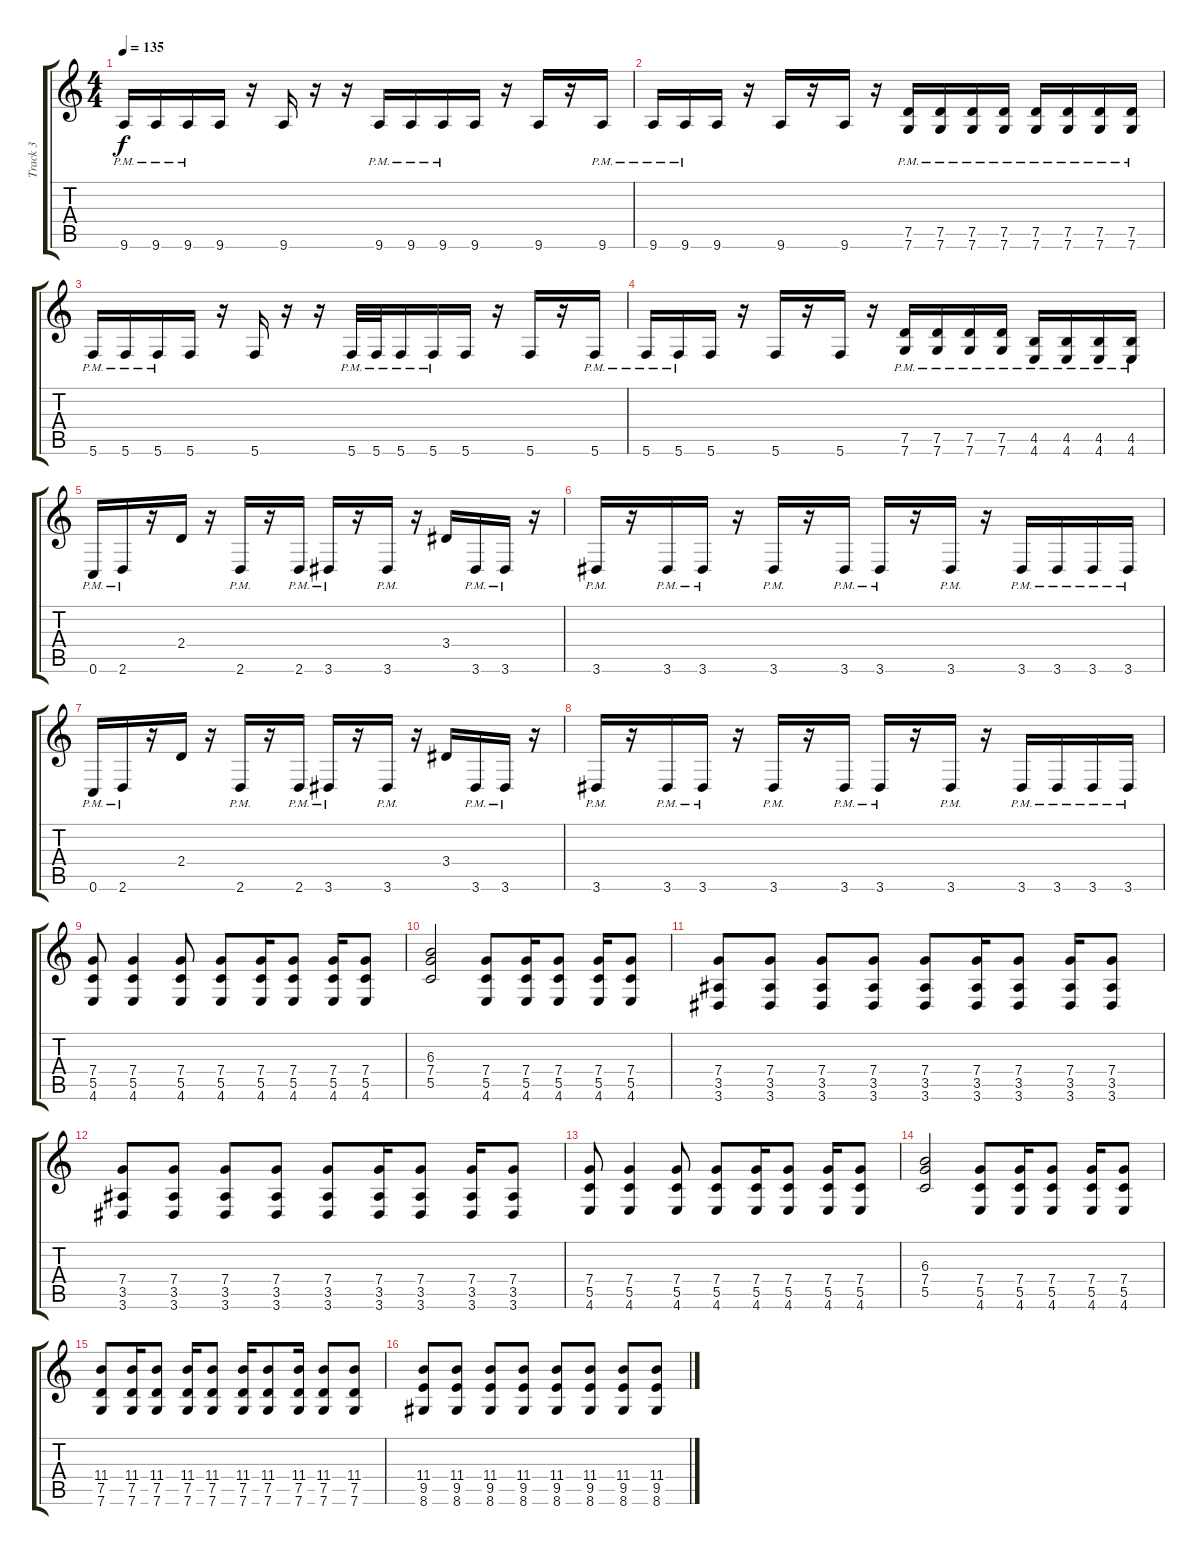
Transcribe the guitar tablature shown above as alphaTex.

\track ("Track 3" "Track 3") {instrument distortionguitar}
\staff {score tabs}
\tuning (D4 A3 F3 C3 G2 C2) {hide}
\ts (4 4)
\tempo 135
\clef g2
\ks c
9.6{pm}.16{dy f} 9.6{pm}.16 9.6{pm}.16 9.6.16 r.16 9.6.16 r.16 r.16 9.6{pm}.16 9.6{pm}.16 9.6{pm}.16 9.6.16 r.16 9.6.16 r.16 9.6{pm}.16 |
9.6{pm}.16 9.6{pm}.16 9.6.16 r.16 9.6.16 r.16 9.6.16 r.16 (7.5{pm} 7.6{pm}).16 (7.5{pm} 7.6{pm}).16 (7.5{pm} 7.6{pm}).16 (7.5{pm} 7.6{pm}).16 (7.5{pm} 7.6{pm}).16 (7.5{pm} 7.6{pm}).16 (7.5{pm} 7.6{pm}).16 (7.5{pm} 7.6{pm}).16 |
5.6{pm}.16 5.6{pm}.16 5.6{pm}.16 5.6.16 r.16 5.6.16 r.16 r.16 5.6{pm}.32 5.6{pm}.32 5.6{pm}.16 5.6{pm}.16 5.6.16 r.16 5.6.16 r.16 5.6{pm}.16 |
5.6{pm}.16 5.6{pm}.16 5.6.16 r.16 5.6.16 r.16 5.6.16 r.16 (7.5{pm} 7.6{pm}).16 (7.5{pm} 7.6{pm}).16 (7.5{pm} 7.6{pm}).16 (7.5{pm} 7.6{pm}).16 (4.5{pm} 4.6{pm}).16 (4.5{pm} 4.6{pm}).16 (4.5{pm} 4.6{pm}).16 (4.5{pm} 4.6{pm}).16 |
0.6{pm}.16 2.6{pm}.16 r.16 2.4.16 r.16 2.6{pm}.16 r.16 2.6{pm}.16 3.6{pm}.16 r.16 3.6{pm}.16 r.16 3.4.16 3.6{pm}.16 3.6{pm}.16 r.16 |
3.6{pm}.16 r.16 3.6{pm}.16 3.6{pm}.16 r.16 3.6{pm}.16 r.16 3.6{pm}.16 3.6{pm}.16 r.16 3.6{pm}.16 r.16 3.6{pm}.16 3.6{pm}.16 3.6{pm}.16 3.6{pm}.16 |
0.6{pm}.16 2.6{pm}.16 r.16 2.4.16 r.16 2.6{pm}.16 r.16 2.6{pm}.16 3.6{pm}.16 r.16 3.6{pm}.16 r.16 3.4.16 3.6{pm}.16 3.6{pm}.16 r.16 |
3.6{pm}.16 r.16 3.6{pm}.16 3.6{pm}.16 r.16 3.6{pm}.16 r.16 3.6{pm}.16 3.6{pm}.16 r.16 3.6{pm}.16 r.16 3.6{pm}.16 3.6{pm}.16 3.6{pm}.16 3.6{pm}.16 |
(7.4 5.5 4.6).8 (7.4 5.5 4.6).4 (7.4 5.5 4.6).8 (7.4 5.5 4.6).8 (7.4 5.5 4.6).16 (7.4 5.5 4.6).8 (7.4 5.5 4.6).16 (7.4 5.5 4.6).8 |
(6.3 7.4 5.5).2 (7.4 5.5 4.6).8 (7.4 5.5 4.6).16 (7.4 5.5 4.6).8 (7.4 5.5 4.6).16 (7.4 5.5 4.6).8 |
(7.4 3.5 3.6).8 (7.4 3.5 3.6).8 (7.4 3.5 3.6).8 (7.4 3.5 3.6).8 (7.4 3.5 3.6).8 (7.4 3.5 3.6).16 (7.4 3.5 3.6).8 (7.4 3.5 3.6).16 (7.4 3.5 3.6).8 |
(7.4 3.5 3.6).8 (7.4 3.5 3.6).8 (7.4 3.5 3.6).8 (7.4 3.5 3.6).8 (7.4 3.5 3.6).8 (7.4 3.5 3.6).16 (7.4 3.5 3.6).8 (7.4 3.5 3.6).16 (7.4 3.5 3.6).8 |
(7.4 5.5 4.6).8 (7.4 5.5 4.6).4 (7.4 5.5 4.6).8 (7.4 5.5 4.6).8 (7.4 5.5 4.6).16 (7.4 5.5 4.6).8 (7.4 5.5 4.6).16 (7.4 5.5 4.6).8 |
(6.3 7.4 5.5).2 (7.4 5.5 4.6).8 (7.4 5.5 4.6).16 (7.4 5.5 4.6).8 (7.4 5.5 4.6).16 (7.4 5.5 4.6).8 |
(11.4 7.5 7.6).8 (11.4 7.5 7.6).16 (11.4 7.5 7.6).8 (11.4 7.5 7.6).16 (11.4 7.5 7.6).8 (11.4 7.5 7.6).16 (11.4 7.5 7.6).8 (11.4 7.5 7.6).16 (11.4 7.5 7.6).8 (11.4 7.5 7.6).8 |
(11.4 9.5 8.6).8 (11.4 9.5 8.6).8 (11.4 9.5 8.6).8 (11.4 9.5 8.6).8 (11.4 9.5 8.6).8 (11.4 9.5 8.6).8 (11.4 9.5 8.6).8 (11.4 9.5 8.6).8
